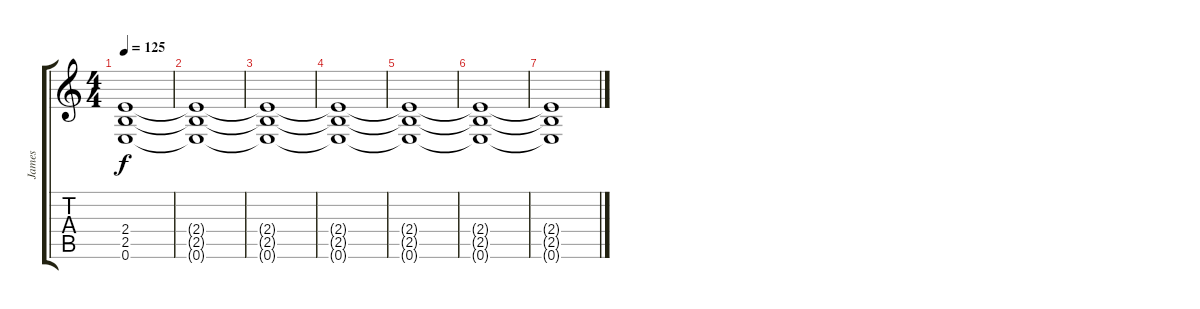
\track ("James" "James") {instrument electricguitarclean}
\staff {score tabs}
\tuning (E4 B3 G3 D3 A2 E2) {hide}
\ts (4 4)
\tempo 125
\clef g2
\ks c
(2.4 2.5 0.6).1{dy f} |
(2.4{t} 2.5{t} 0.6{t}).1 |
(2.4{t} 2.5{t} 0.6{t}).1 |
(2.4{t} 2.5{t} 0.6{t}).1 |
(2.4{t} 2.5{t} 0.6{t}).1 |
(2.4{t} 2.5{t} 0.6{t}).1 |
(2.4{t} 2.5{t} 0.6{t}).1
